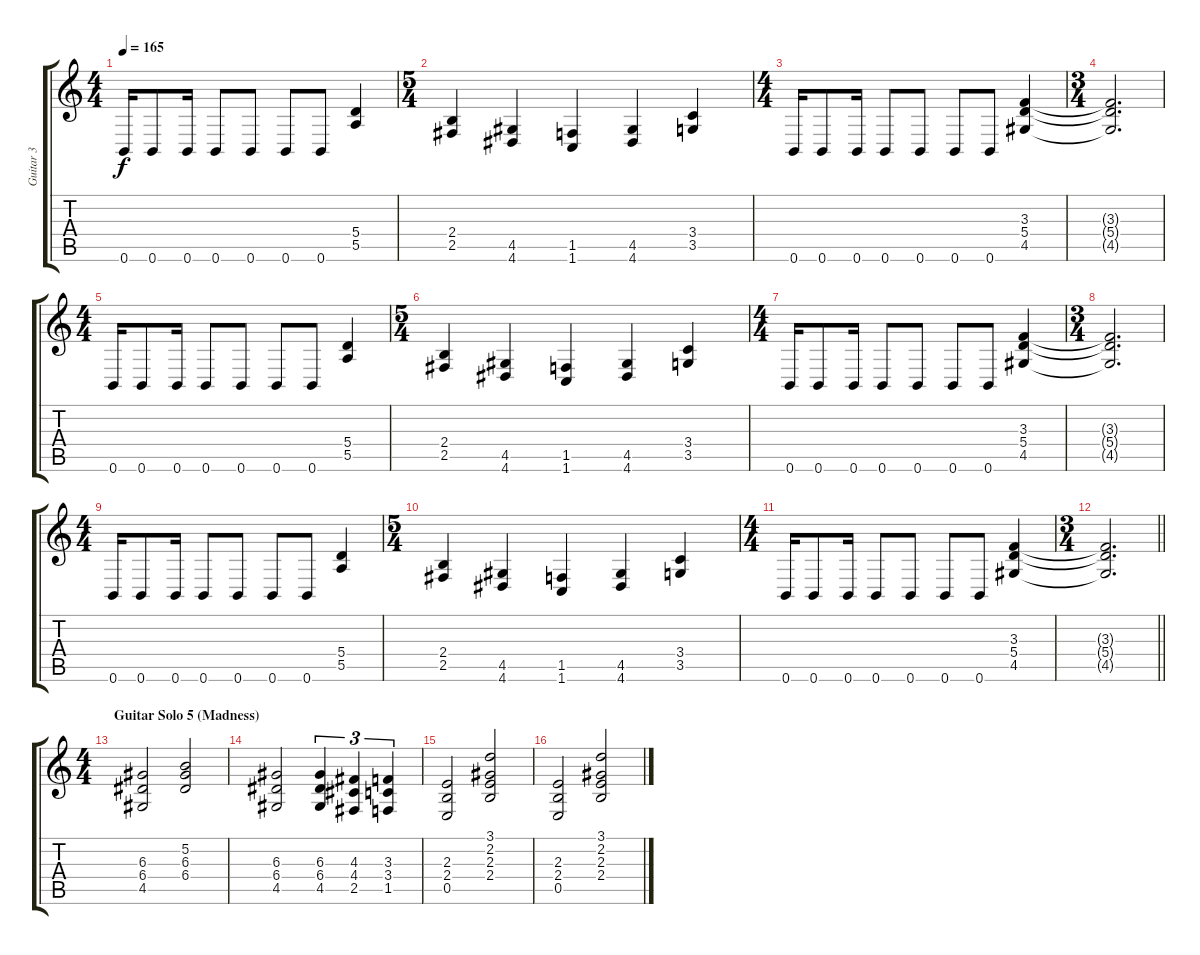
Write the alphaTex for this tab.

\track ("Guitar 3" "Guitar 3") {instrument distortionguitar}
\staff {score tabs}
\tuning (B3 Gb3 D3 A2 E2 B1) {hide}
\ts (4 4)
\tempo 165
\clef g2
\ks c
0.6.16{dy f} 0.6.8 0.6.16 0.6.8 0.6.8 0.6.8 0.6.8 (5.4 5.5).4 |
\ts (5 4)
(2.4 2.5).4 (4.5 4.6).4 (1.5 1.6).4 (4.5 4.6).4 (3.4 3.5).4 |
\ts (4 4)
0.6.16 0.6.8 0.6.16 0.6.8 0.6.8 0.6.8 0.6.8 (3.3 5.4 4.5).4 |
\ts (3 4)
(3.3{t} 5.4{t} 4.5{t}).2{d} |
\ts (4 4)
0.6.16 0.6.8 0.6.16 0.6.8 0.6.8 0.6.8 0.6.8 (5.4 5.5).4 |
\ts (5 4)
(2.4 2.5).4 (4.5 4.6).4 (1.5 1.6).4 (4.5 4.6).4 (3.4 3.5).4 |
\ts (4 4)
0.6.16 0.6.8 0.6.16 0.6.8 0.6.8 0.6.8 0.6.8 (3.3 5.4 4.5).4 |
\ts (3 4)
(3.3{t} 5.4{t} 4.5{t}).2{d} |
\ts (4 4)
0.6.16 0.6.8 0.6.16 0.6.8 0.6.8 0.6.8 0.6.8 (5.4 5.5).4 |
\ts (5 4)
(2.4 2.5).4 (4.5 4.6).4 (1.5 1.6).4 (4.5 4.6).4 (3.4 3.5).4 |
\ts (4 4)
0.6.16 0.6.8 0.6.16 0.6.8 0.6.8 0.6.8 0.6.8 (3.3 5.4 4.5).4 |
\ts (3 4)
\barLineRight lightlight
(3.3{t} 5.4{t} 4.5{t}).2{d} |
\ts (4 4)
\section ("" "Guitar Solo 5 (Madness)")
(6.3 6.4 4.5).2 (5.2 6.3 6.4).2 |
(6.3 6.4 4.5).2 (6.3 6.4 4.5).4{tu (3 2)} (4.3 4.4 2.5).4{tu (3 2)} (3.3 3.4 1.5).4{tu (3 2)} |
(2.3 2.4 0.5).2 (3.1 2.2 2.3 2.4).2 |
(2.3 2.4 0.5).2 (3.1 2.2 2.3 2.4).2
